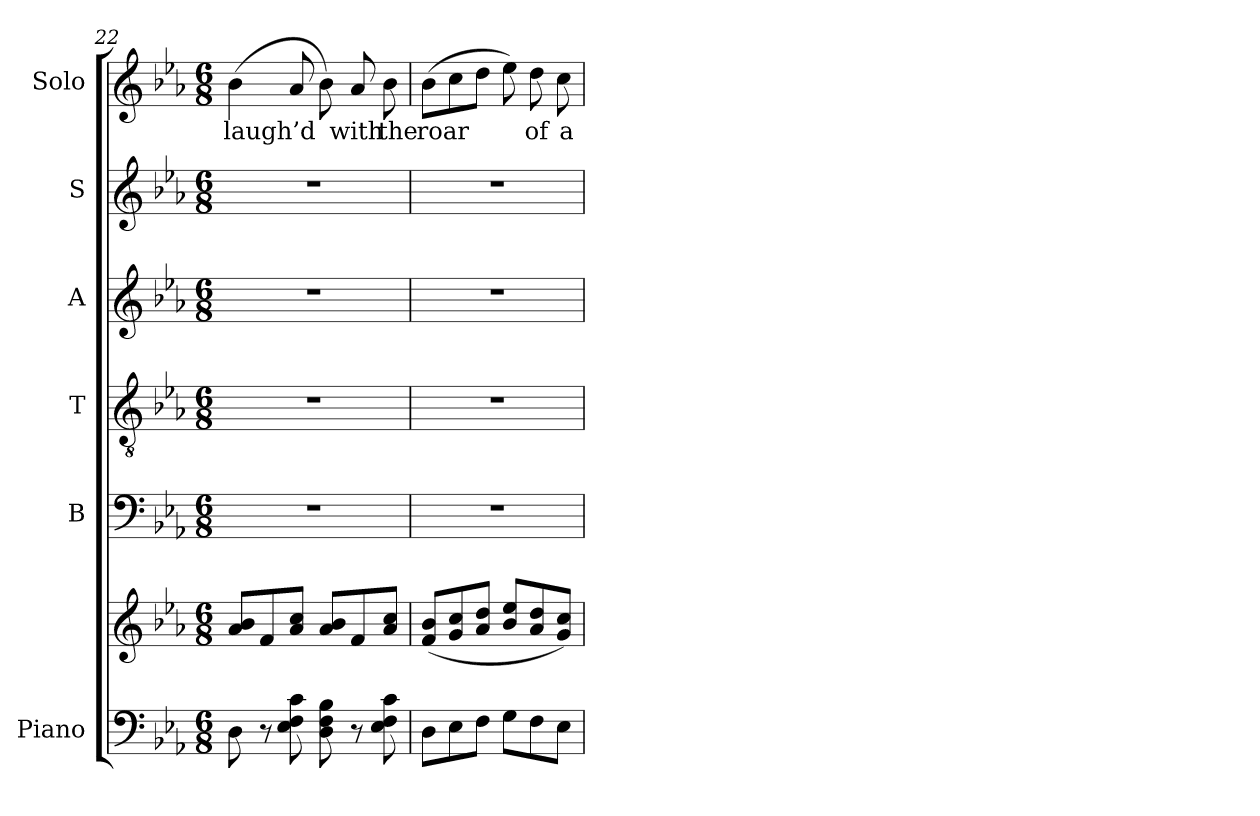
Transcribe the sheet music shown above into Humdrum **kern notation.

**kern	**kern	**kern	**kern	**kern	**kern	**kern	**text
*part6	*part6	*part5	*part4	*part3	*part2	*part1	*part1
*staff7	*staff6	*staff5	*staff4	*staff3	*staff2	*staff1	*staff1
*I"Piano	*	*I"B	*I"T	*I"A	*I"S	*I"Solo	*
*I'Pno	*	*I'B	*I'T	*I'A	*I'S	*	*
*clefF4	*clefG2	*clefF4	*clefGv2	*clefG2	*clefG2	*clefG2	*
*k[b-e-a-]	*k[b-e-a-]	*k[b-e-a-]	*k[b-e-a-]	*k[b-e-a-]	*k[b-e-a-]	*k[b-e-a-]	*
*M6/8	*M6/8	*M6/8	*M6/8	*M6/8	*M6/8	*M6/8	*
=22	=22	=22	=22	=22	=22	=22	=22
!	!	!	!	!	!	!	!LO:LY:b
8D\	8a-/ 8b-/L	2.r	2.r	2.r	2.r	(4b-\	laugh’d
8r	8f/	.	.	.	.	.	.
8E-\ 8F\ 8c\	8a-/ 8cc/J	.	.	.	.	8a-/	.
8D\ 8F\ 8B-\	8a-/ 8b-/L	.	.	.	.	8b-\)	.
!	!	!	!	!	!	!	!LO:LY:b
8r	8f/	.	.	.	.	8a-/	with
!	!	!	!	!	!	!	!LO:LY:b
8E-\ 8F\ 8c\	8a-/ 8cc/J	.	.	.	.	8b-\	the
=23	=23	=23	=23	=23	=23	=23	=23
!	!	!	!	!	!	!	!LO:LY:b
8D\L	(8f/ 8b-/L	2.r	2.r	2.r	2.r	(8b-\L	roar
8E-\	8g/ 8cc/	.	.	.	.	8cc\	.
8F\J	8a-/ 8dd/J	.	.	.	.	8dd\J	.
8G\L	8b-/ 8ee-/L	.	.	.	.	8ee-\)	.
!	!	!	!	!	!	!	!LO:LY:b
8F\	8a-/ 8dd/	.	.	.	.	8dd\	of
!	!	!	!	!	!	!	!LO:LY:b
8E-\J	8g/ 8cc/J)	.	.	.	.	8cc\	a
=	=	=	=	=	=	=	=
*-	*-	*-	*-	*-	*-	*-	*-
